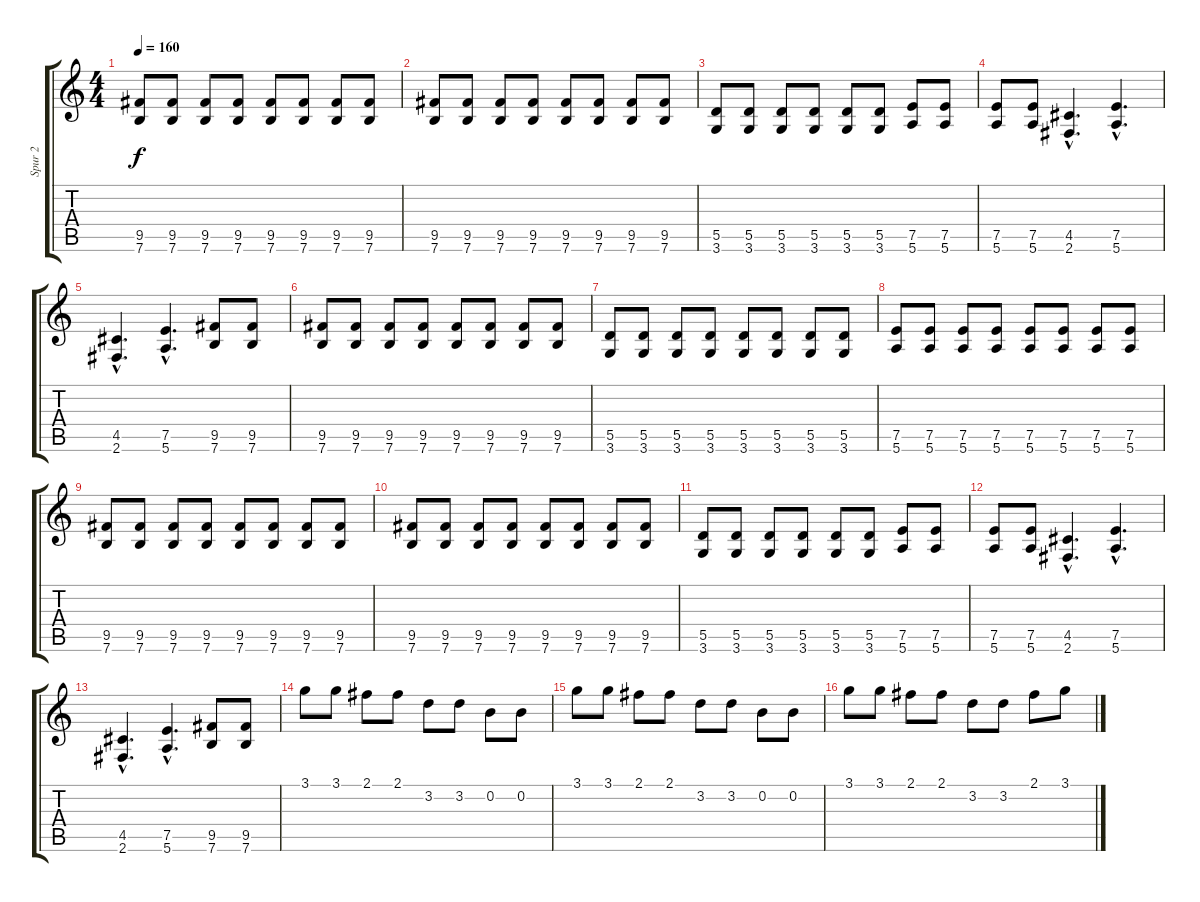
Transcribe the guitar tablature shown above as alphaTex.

\track ("Spur 2" "Spur 2") {instrument overdrivenguitar}
\staff {score tabs}
\tuning (E4 B3 G3 D3 A2 E2) {hide}
\ts (4 4)
\tempo 160
\clef g2
\ks c
(9.5 7.6).8{dy f} (9.5 7.6).8 (9.5 7.6).8 (9.5 7.6).8 (9.5 7.6).8 (9.5 7.6).8 (9.5 7.6).8 (9.5 7.6).8 |
(9.5 7.6).8 (9.5 7.6).8 (9.5 7.6).8 (9.5 7.6).8 (9.5 7.6).8 (9.5 7.6).8 (9.5 7.6).8 (9.5 7.6).8 |
(5.5 3.6).8 (5.5 3.6).8 (5.5 3.6).8 (5.5 3.6).8 (5.5 3.6).8 (5.5 3.6).8 (7.5 5.6).8 (7.5 5.6).8 |
(7.5 5.6).8 (7.5 5.6).8 (4.5{hac} 2.6{hac}).4{d} (7.5{hac} 5.6{hac}).4{d} |
(4.5{hac} 2.6{hac}).4{d} (7.5{hac} 5.6{hac}).4{d} (9.5 7.6).8 (9.5 7.6).8 |
(9.5 7.6).8 (9.5 7.6).8 (9.5 7.6).8 (9.5 7.6).8 (9.5 7.6).8 (9.5 7.6).8 (9.5 7.6).8 (9.5 7.6).8 |
(5.5 3.6).8 (5.5 3.6).8 (5.5 3.6).8 (5.5 3.6).8 (5.5 3.6).8 (5.5 3.6).8 (5.5 3.6).8 (5.5 3.6).8 |
(7.5 5.6).8 (7.5 5.6).8 (7.5 5.6).8 (7.5 5.6).8 (7.5 5.6).8 (7.5 5.6).8 (7.5 5.6).8 (7.5 5.6).8 |
(9.5 7.6).8 (9.5 7.6).8 (9.5 7.6).8 (9.5 7.6).8 (9.5 7.6).8 (9.5 7.6).8 (9.5 7.6).8 (9.5 7.6).8 |
(9.5 7.6).8 (9.5 7.6).8 (9.5 7.6).8 (9.5 7.6).8 (9.5 7.6).8 (9.5 7.6).8 (9.5 7.6).8 (9.5 7.6).8 |
(5.5 3.6).8 (5.5 3.6).8 (5.5 3.6).8 (5.5 3.6).8 (5.5 3.6).8 (5.5 3.6).8 (7.5 5.6).8 (7.5 5.6).8 |
(7.5 5.6).8 (7.5 5.6).8 (4.5{hac} 2.6{hac}).4{d} (7.5{hac} 5.6{hac}).4{d} |
(4.5{hac} 2.6{hac}).4{d} (7.5{hac} 5.6{hac}).4{d} (9.5 7.6).8 (9.5 7.6).8 |
3.1.8 3.1.8 2.1.8 2.1.8 3.2.8 3.2.8 0.2.8 0.2.8 |
3.1.8 3.1.8 2.1.8 2.1.8 3.2.8 3.2.8 0.2.8 0.2.8 |
3.1.8 3.1.8 2.1.8 2.1.8 3.2.8 3.2.8 2.1.8 3.1.8
